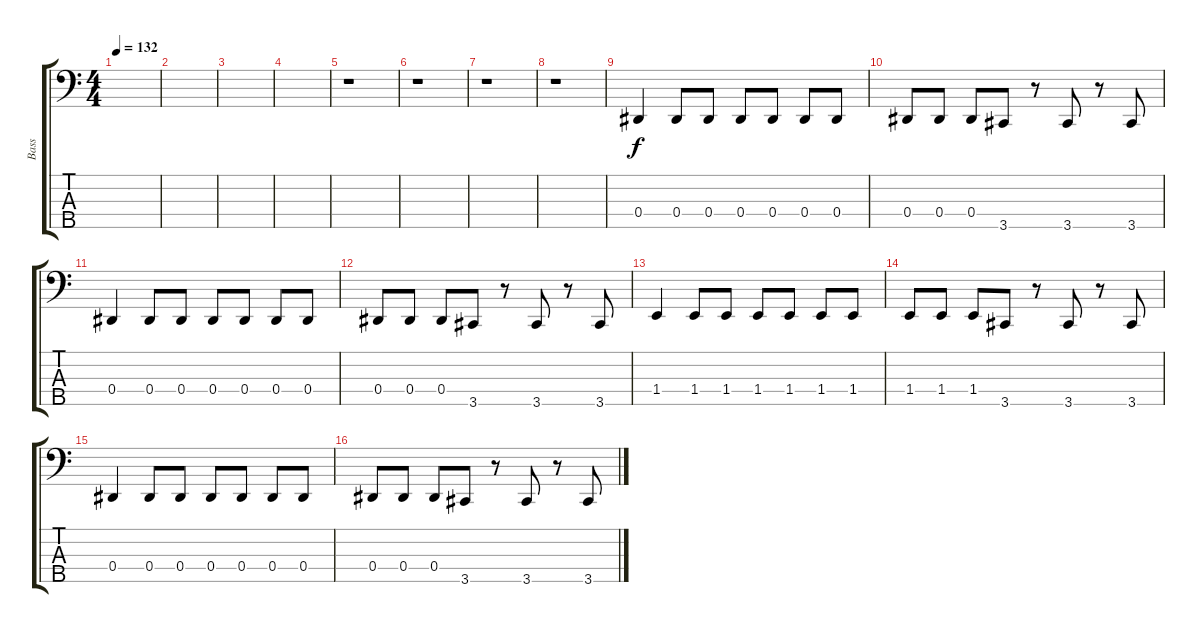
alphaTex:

\track ("Bass" "Bass") {instrument electricbasspick}
\staff {score tabs}
\tuning (Gb2 Db2 Ab1 Eb1 Bb0) {hide}
\ts (4 4)
\tempo 132
\clef f4
\ks c
|
|
|
|
r.1 |
r.1 |
r.1 |
r.1 |
0.4.4 0.4.8 0.4.8 0.4.8 0.4.8 0.4.8 0.4.8 |
0.4.8 0.4.8 0.4.8 3.5.8 r.8 3.5.8 r.8 3.5.8 |
0.4.4 0.4.8 0.4.8 0.4.8 0.4.8 0.4.8 0.4.8 |
0.4.8 0.4.8 0.4.8 3.5.8 r.8 3.5.8 r.8 3.5.8 |
1.4.4 1.4.8 1.4.8 1.4.8 1.4.8 1.4.8 1.4.8 |
1.4.8 1.4.8 1.4.8 3.5.8 r.8 3.5.8 r.8 3.5.8 |
0.4.4 0.4.8 0.4.8 0.4.8 0.4.8 0.4.8 0.4.8 |
0.4.8 0.4.8 0.4.8 3.5.8 r.8 3.5.8 r.8 3.5.8
